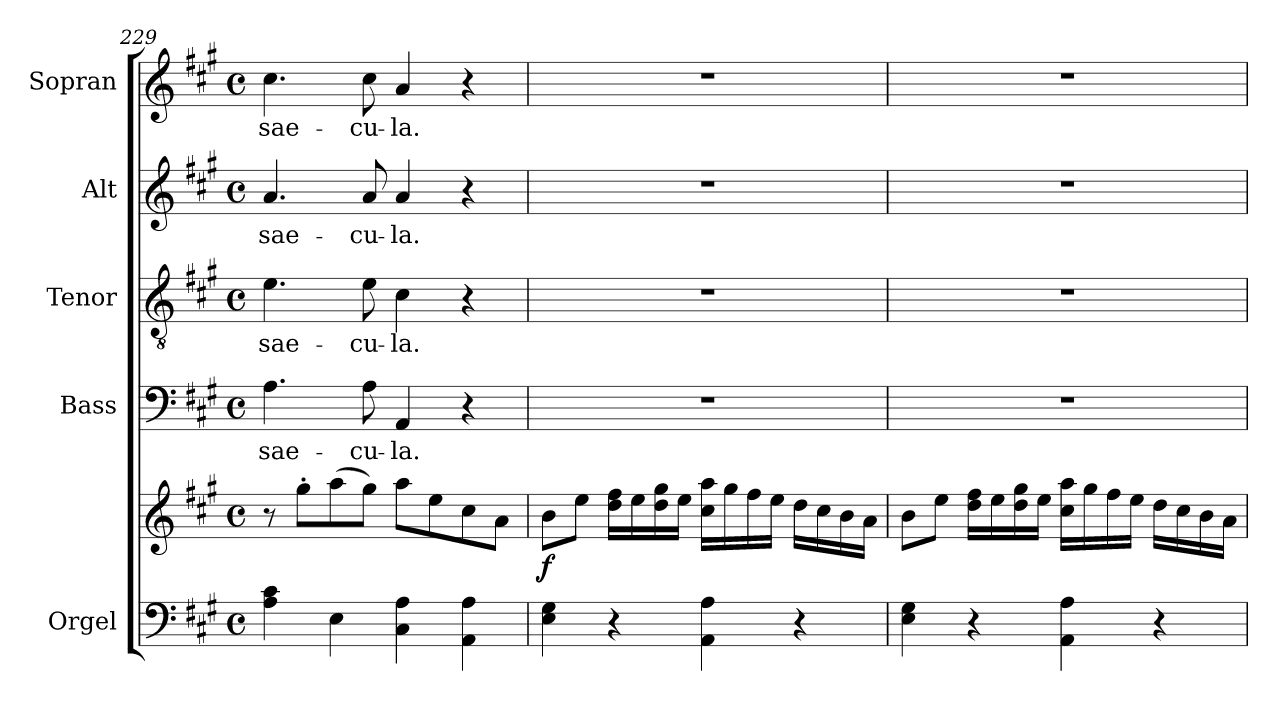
**kern	**kern	**dynam	**kern	**text	**kern	**text	**kern	**text	**kern	**text
*part5	*part5	*part5	*part4	*part4	*part3	*part3	*part2	*part2	*part1	*part1
*staff6	*staff5	*staff5/6	*staff4	*staff4	*staff3	*staff3	*staff2	*staff2	*staff1	*staff1
*I"Orgel	*	*	*I"Bass	*	*I"Tenor	*	*I"Alt	*	*I"Sopran	*
*I'Org.	*	*	*I'B.	*	*I'T.	*	*I'A.	*	*I'S.	*
*clefF4	*clefG2	*	*clefF4	*	*clefGv2	*	*clefG2	*	*clefG2	*
*k[f#c#g#]	*k[f#c#g#]	*	*k[f#c#g#]	*	*k[f#c#g#]	*	*k[f#c#g#]	*	*k[f#c#g#]	*
*A:	*A:	*	*A:	*	*A:	*	*A:	*	*A:	*
*M4/4	*M4/4	*	*M4/4	*	*M4/4	*	*M4/4	*	*M4/4	*
*met(c)	*met(c)	*	*met(c)	*	*met(c)	*	*met(c)	*	*met(c)	*
=229	=229	=229	=229	=229	=229	=229	=229	=229	=229	=229
!	!	!	!	!LO:LY:b	!	!LO:LY:b	!	!LO:LY:b	!	!LO:LY:b
4A\ 4c#\	8r	.	4.A\	sae-	4.e\	sae-	4.a/	sae-	4.cc#\	sae-
.	8gg#'>\L	.	.	.	.	.	.	.	.	.
4E\	(>8aa\	.	.	.	.	.	.	.	.	.
!	!	!	!	!LO:LY:b	!	!LO:LY:b	!	!LO:LY:b	!	!LO:LY:b
.	8gg#\J)	.	8A\	-cu-	8e\	-cu-	8a/	-cu-	8cc#\	-cu-
!	!	!	!	!LO:LY:b	!	!LO:LY:b	!	!LO:LY:b	!	!LO:LY:b
4C#\ 4A\	8aa\L	.	4AA/	-la.	4c#\	-la.	4a/	-la.	4a/	-la.
.	8ee\	.	.	.	.	.	.	.	.	.
4AA\ 4A\	8cc#\	.	4r	.	4r	.	4r	.	4r	.
.	8a\J	.	.	.	.	.	.	.	.	.
!!LO:PB:g=z
=230	=230	=230	=230	=230	=230	=230	=230	=230	=230	=230
!	!	!LO:DY:b	!	!	!	!	!	!	!	!
4E\ 4G#\	8b\L	f	1r	.	1r	.	1r	.	1r	.
.	8ee\J	.	.	.	.	.	.	.	.	.
4r	16dd\ 16ff#\LL	.	.	.	.	.	.	.	.	.
.	16ee\	.	.	.	.	.	.	.	.	.
.	16dd\ 16gg#\	.	.	.	.	.	.	.	.	.
.	16ee\JJ	.	.	.	.	.	.	.	.	.
4AA\ 4A\	16cc#\ 16aa\LL	.	.	.	.	.	.	.	.	.
.	16gg#\	.	.	.	.	.	.	.	.	.
.	16ff#\	.	.	.	.	.	.	.	.	.
.	16ee\JJ	.	.	.	.	.	.	.	.	.
4r	16dd\LL	.	.	.	.	.	.	.	.	.
.	16cc#\	.	.	.	.	.	.	.	.	.
.	16b\	.	.	.	.	.	.	.	.	.
.	16a\JJ	.	.	.	.	.	.	.	.	.
=231	=231	=231	=231	=231	=231	=231	=231	=231	=231	=231
4E\ 4G#\	8b\L	.	1r	.	1r	.	1r	.	1r	.
.	8ee\J	.	.	.	.	.	.	.	.	.
4r	16dd\ 16ff#\LL	.	.	.	.	.	.	.	.	.
.	16ee\	.	.	.	.	.	.	.	.	.
.	16dd\ 16gg#\	.	.	.	.	.	.	.	.	.
.	16ee\JJ	.	.	.	.	.	.	.	.	.
4AA\ 4A\	16cc#\ 16aa\LL	.	.	.	.	.	.	.	.	.
.	16gg#\	.	.	.	.	.	.	.	.	.
.	16ff#\	.	.	.	.	.	.	.	.	.
.	16ee\JJ	.	.	.	.	.	.	.	.	.
4r	16dd\LL	.	.	.	.	.	.	.	.	.
.	16cc#\	.	.	.	.	.	.	.	.	.
.	16b\	.	.	.	.	.	.	.	.	.
.	16a\JJ	.	.	.	.	.	.	.	.	.
=	=	=	=	=	=	=	=	=	=	=
*-	*-	*-	*-	*-	*-	*-	*-	*-	*-	*-
